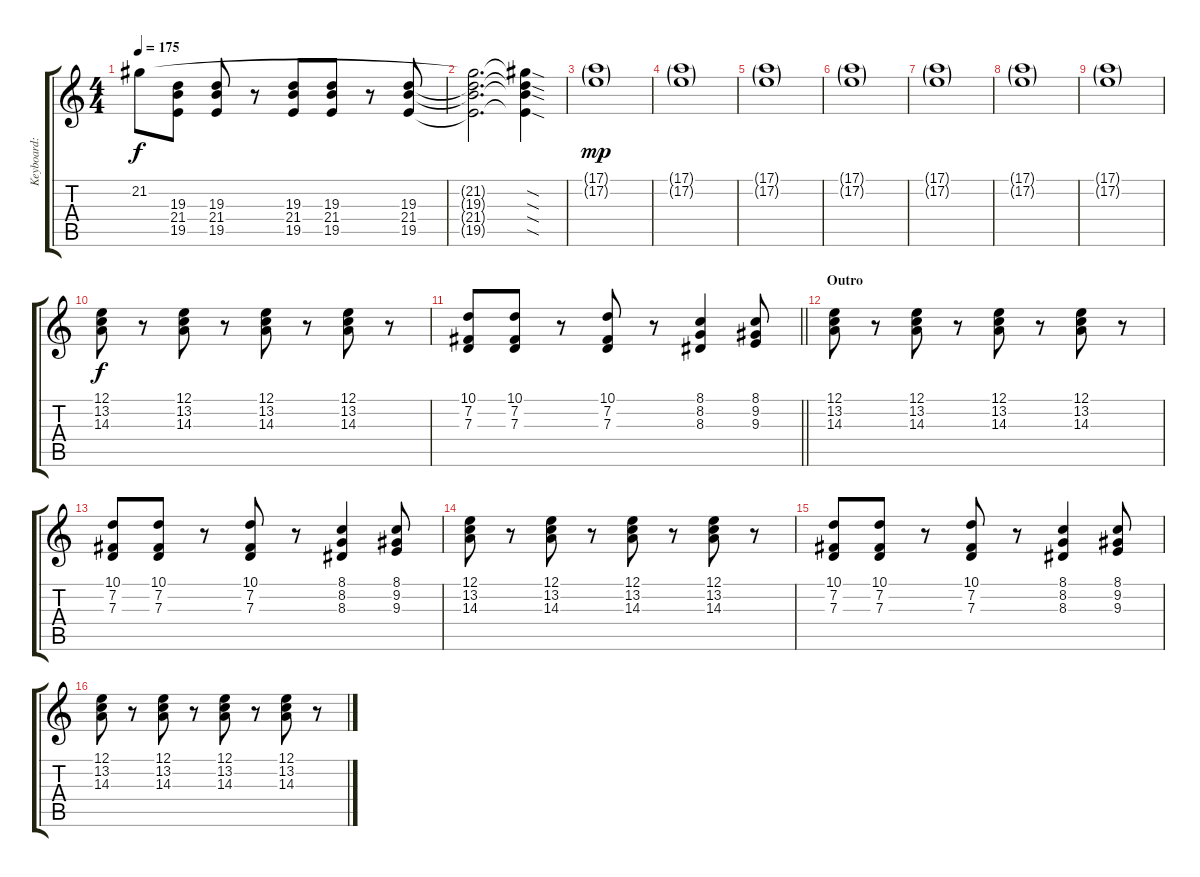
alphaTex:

\track ("Keyboard: Tsumugi Kotobuki" "Keyboard: ") {instrument lead2sawtooth}
\staff {score tabs}
\tuning (E4 B3 G3 D3 A2 E2) {hide}
\ts (4 4)
\tempo 175
\clef g2
\ks c
21.2.8{dy f} (19.3 21.4 19.5).8 (19.3 21.4 19.5).8 r.8 (19.3 21.4 19.5).8 (19.3 21.4 19.5).8 r.8 (19.3 21.4 19.5).8 |
(21.2{t} 19.3{t} 21.4{t} 19.5{t}).2{d} (21.2{sod t} 19.3{sod t} 21.4{sod t} 19.5{sod t}).4 |
(17.1{g} 17.2{g}).1{dy mp} |
(17.1{g} 17.2{g}).1 |
(17.1{g} 17.2{g}).1 |
(17.1{g} 17.2{g}).1 |
(17.1{g} 17.2{g}).1 |
(17.1{g} 17.2{g}).1 |
(17.1{g} 17.2{g}).1 |
(12.1 13.2 14.3).8{dy f} r.8 (12.1 13.2 14.3).8 r.8 (12.1 13.2 14.3).8 r.8 (12.1 13.2 14.3).8 r.8 |
\barLineRight lightlight
(10.1 7.2 7.3).8 (10.1 7.2 7.3).8 r.8 (10.1 7.2 7.3).8 r.8 (8.1 8.2 8.3).4 (8.1 9.2 9.3).8 |
\section ("" "Outro")
(12.1 13.2 14.3).8 r.8 (12.1 13.2 14.3).8 r.8 (12.1 13.2 14.3).8 r.8 (12.1 13.2 14.3).8 r.8 |
(10.1 7.2 7.3).8 (10.1 7.2 7.3).8 r.8 (10.1 7.2 7.3).8 r.8 (8.1 8.2 8.3).4 (8.1 9.2 9.3).8 |
(12.1 13.2 14.3).8 r.8 (12.1 13.2 14.3).8 r.8 (12.1 13.2 14.3).8 r.8 (12.1 13.2 14.3).8 r.8 |
(10.1 7.2 7.3).8 (10.1 7.2 7.3).8 r.8 (10.1 7.2 7.3).8 r.8 (8.1 8.2 8.3).4 (8.1 9.2 9.3).8 |
(12.1 13.2 14.3).8 r.8 (12.1 13.2 14.3).8 r.8 (12.1 13.2 14.3).8 r.8 (12.1 13.2 14.3).8 r.8
